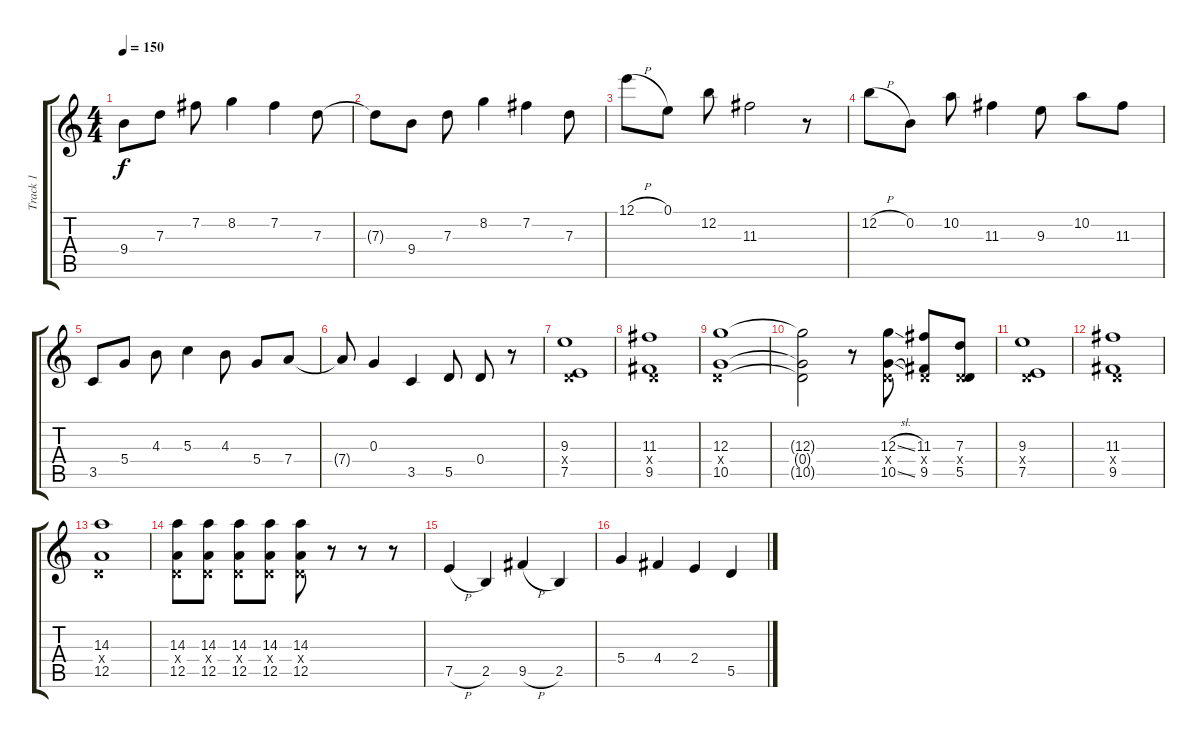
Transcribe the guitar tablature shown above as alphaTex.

\track ("Track 1" "Track 1") {instrument overdrivenguitar}
\staff {score tabs}
\tuning (E4 B3 G3 D3 A2 D2) {hide}
\ts (4 4)
\tempo 150
\clef g2
\ks c
9.4.8{dy f} 7.3.8 7.2.8 8.2.4 7.2.4 7.3.8 |
7.3{t}.8 9.4.8 7.3.8 8.2.4 7.2.4 7.3.8 |
12.1{h}.8 0.1.8 12.2.8 11.3.2 r.8 |
12.2{h}.8 0.2.8 10.2.8 11.3.4 9.3.8 10.2.8 11.3.8 |
3.5.8 5.4.8 4.3.8 5.3.4 4.3.8 5.4.8 7.4.8 |
7.4{t}.8 0.3.4 3.5.4 5.5.8 0.4.8 r.8 |
(9.3 0.4{x} 7.5).1 |
(11.3 0.4{x} 9.5).1 |
(12.3 0.4{x} 10.5).1 |
(12.3{t} 0.4{t} 10.5{t}).2 r.8 (12.3{sl} 0.4{x} 10.5{sl}).8 (11.3 0.4{x} 9.5).8 (7.3 0.4{x} 5.5).8 |
(9.3 0.4{x} 7.5).1 |
(11.3 0.4{x} 9.5).1 |
(14.3 0.4{x} 12.5).1 |
(14.3 0.4{x} 12.5).8 (14.3 0.4{x} 12.5).8 (14.3 0.4{x} 12.5).8 (14.3 0.4{x} 12.5).8 (14.3 0.4{x} 12.5).8 r.8 r.8 r.8 |
7.5{h}.4 2.5.4 9.5{h}.4 2.5.4 |
5.4.4 4.4.4 2.4.4 5.5.4
